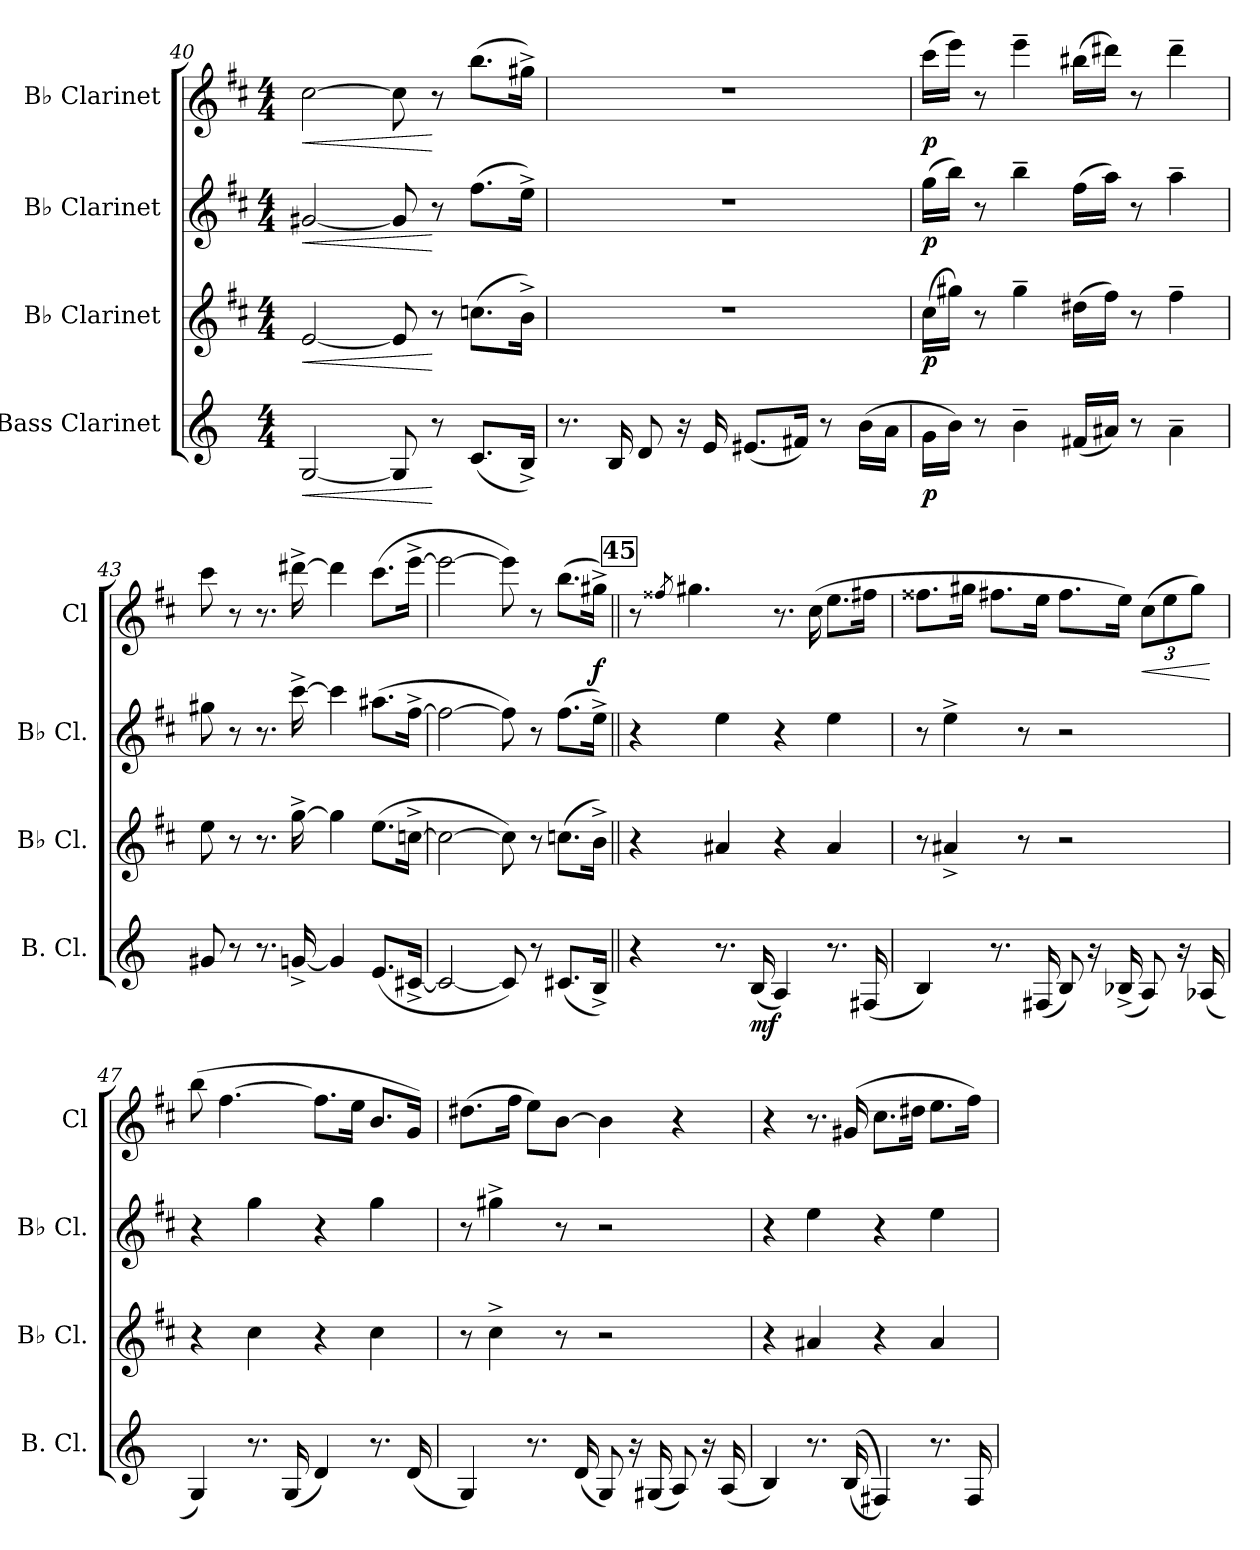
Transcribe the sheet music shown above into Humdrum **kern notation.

**kern	**dynam	**kern	**dynam	**kern	**dynam	**kern	**dynam
*part4	*part4	*part3	*part3	*part2	*part2	*part1	*part1
*staff4	*staff4	*staff3	*staff3	*staff2	*staff2	*staff1	*staff1
*I"Bass Clarinet	*	*I"B♭ Clarinet	*	*I"B♭ Clarinet	*	*I"B♭ Clarinet	*
*I'B. Cl.	*	*I'B♭ Cl.	*	*I'B♭ Cl.	*	*I'Cl	*
!!LO:LB:g=z
*clefG2	*	*clefG2	*	*clefG2	*	*clefG2	*
*ITrd8c14	*	*ITrd1c2	*	*ITrd1c2	*	*ITrd1c2	*
*k[]	*	*k[]	*	*k[]	*	*k[]	*
*M4/4	*	*M4/4	*	*M4/4	*	*M4/4	*
=40	=40	=40	=40	=40	=40	=40	=40
!	!LO:HP:b	!	!LO:HP:b	!	!LO:HP:b	!	!LO:HP:b
[2GG/	<	[2d/	<	[2f#X/	<	[2b\	<
8GG/]	.	8d/]	.	8f#/]	.	8b\]	.
8r	[	8r	[	8r	[	8r	[
(8.C/L	.	(8.b-X\L	.	(8.ee\L	.	(8.aa\L	.
16BB^/Jk)	.	16a^\Jk)	.	16dd^\Jk)	.	16ff#X^\Jk)	.
=41	=41	=41	=41	=41	=41	=41	=41
8.r	.	1r	.	1r	.	1r	.
16BB/	.	.	.	.	.	.	.
8D/	.	.	.	.	.	.	.
16r	.	.	.	.	.	.	.
16E/	.	.	.	.	.	.	.
(8.E#X/L	.	.	.	.	.	.	.
16F#X/Jk)	.	.	.	.	.	.	.
8r	.	.	.	.	.	.	.
(16B\LL	.	.	.	.	.	.	.
16A\JJ	.	.	.	.	.	.	.
=42	=42	=42	=42	=42	=42	=42	=42
!	!LO:DY:b	!	!LO:DY:b	!	!LO:DY:b	!	!LO:DY:b
16G\LL	p	(16b\LL	p	(16ff\LL	p	(16bb\LL	p
16B\JJ)	.	16ff#X\JJ)	.	16aa\JJ)	.	16ddd\JJ)	.
8r	.	8r	.	8r	.	8r	.
4B~\	.	4ff#~\	.	4aa~\	.	4ddd~\	.
(16F#X/LL	.	(16cc#X\LL	.	(16ee\LL	.	(16aa#X\LL	.
16A#X/JJ)	.	16ee\JJ)	.	16gg\JJ)	.	16ccc#X\JJ)	.
8r	.	8r	.	8r	.	8r	.
4A#~\	.	4ee~\	.	4gg~\	.	4ccc#~\	.
!!LO:LB:g=z
=43	=43	=43	=43	=43	=43	=43	=43
8G#X/	.	8dd\	.	8ff#X\	.	8bb\	.
8r	.	8r	.	8r	.	8r	.
8.r	.	8.r	.	8.r	.	8.r	.
[16Gn^/	.	[16ff^\	.	[16bb^\	.	[16ccc#X^\	.
4G/]	.	4ff\]	.	4bb\]	.	4ccc#\]	.
(8.E/L	.	(8.dd\L	.	(8.gg#X\L	.	(8.bb\L	.
[16C#X^/Jk	.	[16b-X^\Jk	.	[16ee^\Jk	.	[16ddd^\Jk	.
=44	=44	=44	=44	=44	=44	=44	=44
2C#/_	.	2b-\_	.	2ee\_	.	2ddd\_	.
8C#/])	.	8b-\])	.	8ee\])	.	8ddd\])	.
8r	.	8r	.	8r	.	8r	.
(8.C#X/L	.	(8.b-X\L	.	(8.ee\L	.	(8.aa\L	.
!	!	!	!	!	!	!	!LO:DY:b
16BB^/Jk)	.	16a^\Jk)	.	16dd^\Jk)	.	16ff#X^\Jk)	f
!!LO:REH:place=s1:a:B:fs=14:t=45
=45||	=45||	=45||	=45||	=45||	=45||	=45||	=45||
4r	.	4r	.	4r	.	8r	.
.	.	.	.	.	.	8qee#X/	.
.	.	.	.	.	.	4.ff#X\	.
8.r	.	4g#X/	.	4dd\	.	.	.
!	!LO:DY:b	!	!	!	!	!	!
(16BB/	mf	.	.	.	.	.	.
4AA/)	.	4r	.	4r	.	8.r	.
.	.	.	.	.	.	(16b\	.
8.r	.	4g#/	.	4dd\	.	8.dd\L	.
(16FF#X/	.	.	.	.	.	16een\Jk	.
!!LO:PB:g=z
=46	=46	=46	=46	=46	=46	=46	=46
4BB/)	.	8r	.	8r	.	8.ee#X\L	.
.	.	4g#X^/	.	4dd^\	.	.	.
.	.	.	.	.	.	16ff#X\Jk	.
8.r	.	.	.	.	.	8.een\L	.
.	.	8r	.	8r	.	.	.
(16FF#X/	.	.	.	.	.	16dd\Jk	.
8BB/)	.	2r	.	2r	.	8.ee\L	.
16r	.	.	.	.	.	.	.
(16BB-X^/	.	.	.	.	.	16dd\Jk)	.
*	*	*	*	*	*	*Xbrackettup	*
!	!	!	!	!	!	!	!LO:HP:b
8AA/)	.	.	.	.	.	(12b\L	<
.	.	.	.	.	.	12dd\	.
16r	.	.	.	.	.	.	.
.	.	.	.	.	.	12ff#\J)	.
(16AA-X/	.	.	.	.	.	.	.
.	.	.	.	.	.	.	[
=47	=47	=47	=47	=47	=47	=47	=47
4GG/)	.	4r	.	4r	.	(8aa\	.
.	.	.	.	.	.	[4.ee\	.
8.r	.	4b\	.	4ff\	.	.	.
(16GG/	.	.	.	.	.	.	.
4D/)	.	4r	.	4r	.	8.ee\L]	.
.	.	.	.	.	.	16dd\Jk	.
8.r	.	4b\	.	4ff\	.	8.a/L	.
(16D/	.	.	.	.	.	16f/Jk)	.
!!LO:LB:g=z
=48	=48	=48	=48	=48	=48	=48	=48
4GG/)	.	8r	.	8r	.	(8.cc#X\L	.
.	.	4b^\	.	4ff#X^\	.	.	.
.	.	.	.	.	.	16ee\Jk	.
8.r	.	.	.	.	.	8dd\L)	.
.	.	8r	.	8r	.	[8a\J	.
(16D/	.	.	.	.	.	.	.
8GG/)	.	2r	.	2r	.	4a\]	.
16r	.	.	.	.	.	.	.
(16GG#X/	.	.	.	.	.	.	.
8AA/)	.	.	.	.	.	4r	.
16r	.	.	.	.	.	.	.
(16AA/	.	.	.	.	.	.	.
=49	=49	=49	=49	=49	=49	=49	=49
4BB/)	.	4r	.	4r	.	4r	.
8.r	.	4g#X/	.	4dd\	.	8.r	.
((16BB/	.	.	.	.	.	(16f#X/	.
4FF#X/))	.	4r	.	4r	.	8.b\L	.
.	.	.	.	.	.	16cc#X\Jk	.
8.r	.	4g#/	.	4dd\	.	8.dd\L	.
16FF#/	.	.	.	.	.	16ee\Jk)	.
=	=	=	=	=	=	=	=
*-	*-	*-	*-	*-	*-	*-	*-
